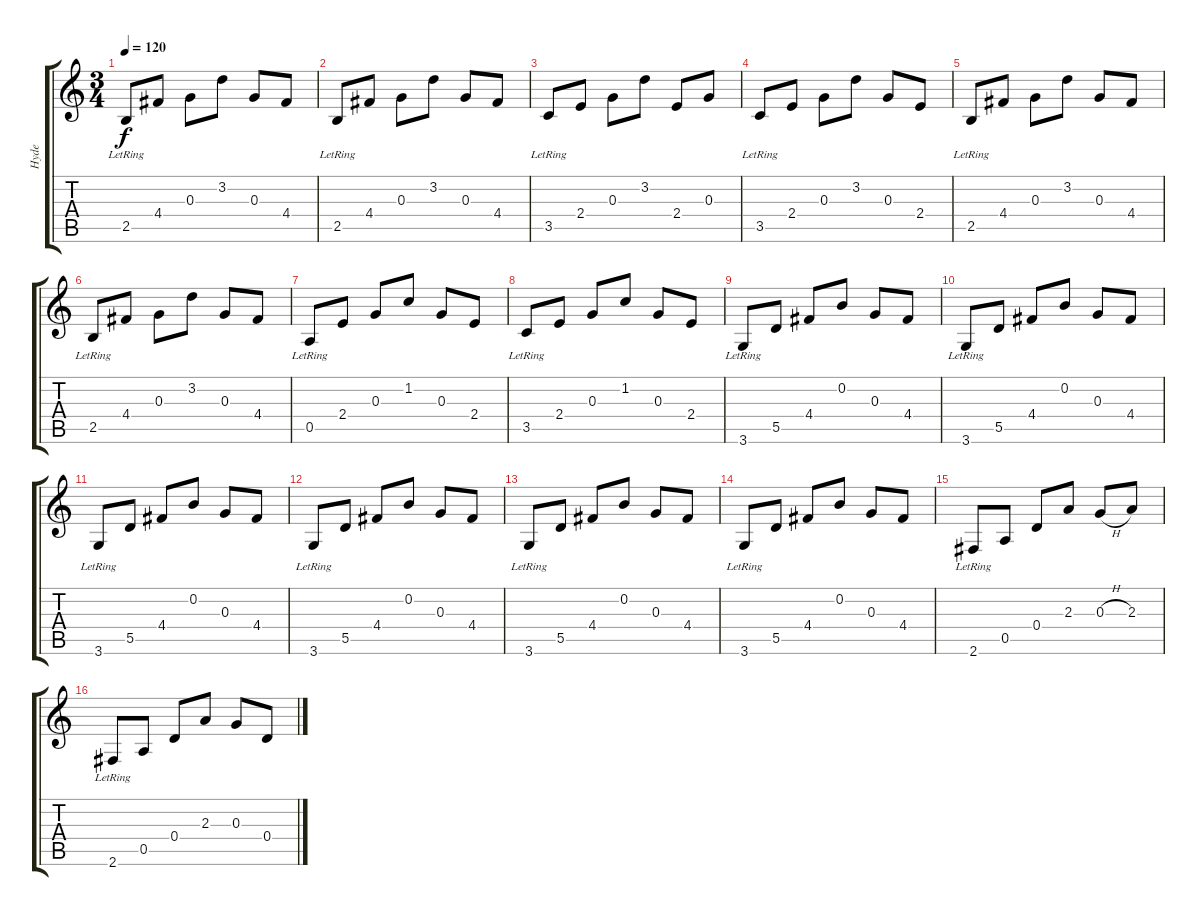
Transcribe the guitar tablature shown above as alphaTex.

\track ("Hyde" "Hyde") {instrument acousticguitarnylon}
\staff {score tabs}
\tuning (E4 B3 G3 D3 A2 E2) {hide}
\ts (3 4)
\tempo 120
\clef g2
\ks c
2.5{lr}.8{dy f} 4.4.8 0.3.8 3.2.8 0.3.8 4.4.8 |
2.5{lr}.8 4.4.8 0.3.8 3.2.8 0.3.8 4.4.8 |
3.5{lr}.8 2.4.8 0.3.8 3.2.8 2.4.8 0.3.8 |
3.5{lr}.8 2.4.8 0.3.8 3.2.8 0.3.8 2.4.8 |
2.5{lr}.8 4.4.8 0.3.8 3.2.8 0.3.8 4.4.8 |
2.5{lr}.8 4.4.8 0.3.8 3.2.8 0.3.8 4.4.8 |
0.5{lr}.8 2.4.8 0.3.8 1.2.8 0.3.8 2.4.8 |
3.5{lr}.8 2.4.8 0.3.8 1.2.8 0.3.8 2.4.8 |
3.6{lr}.8 5.5.8 4.4.8 0.2.8 0.3.8 4.4.8 |
3.6{lr}.8 5.5.8 4.4.8 0.2.8 0.3.8 4.4.8 |
3.6{lr}.8 5.5.8 4.4.8 0.2.8 0.3.8 4.4.8 |
3.6{lr}.8 5.5.8 4.4.8 0.2.8 0.3.8 4.4.8 |
3.6{lr}.8 5.5.8 4.4.8 0.2.8 0.3.8 4.4.8 |
3.6{lr}.8 5.5.8 4.4.8 0.2.8 0.3.8 4.4.8 |
2.6{lr}.8 0.5.8 0.4.8 2.3.8 0.3{h}.8 2.3.8 |
2.6{lr}.8 0.5.8 0.4.8 2.3.8 0.3.8 0.4.8
